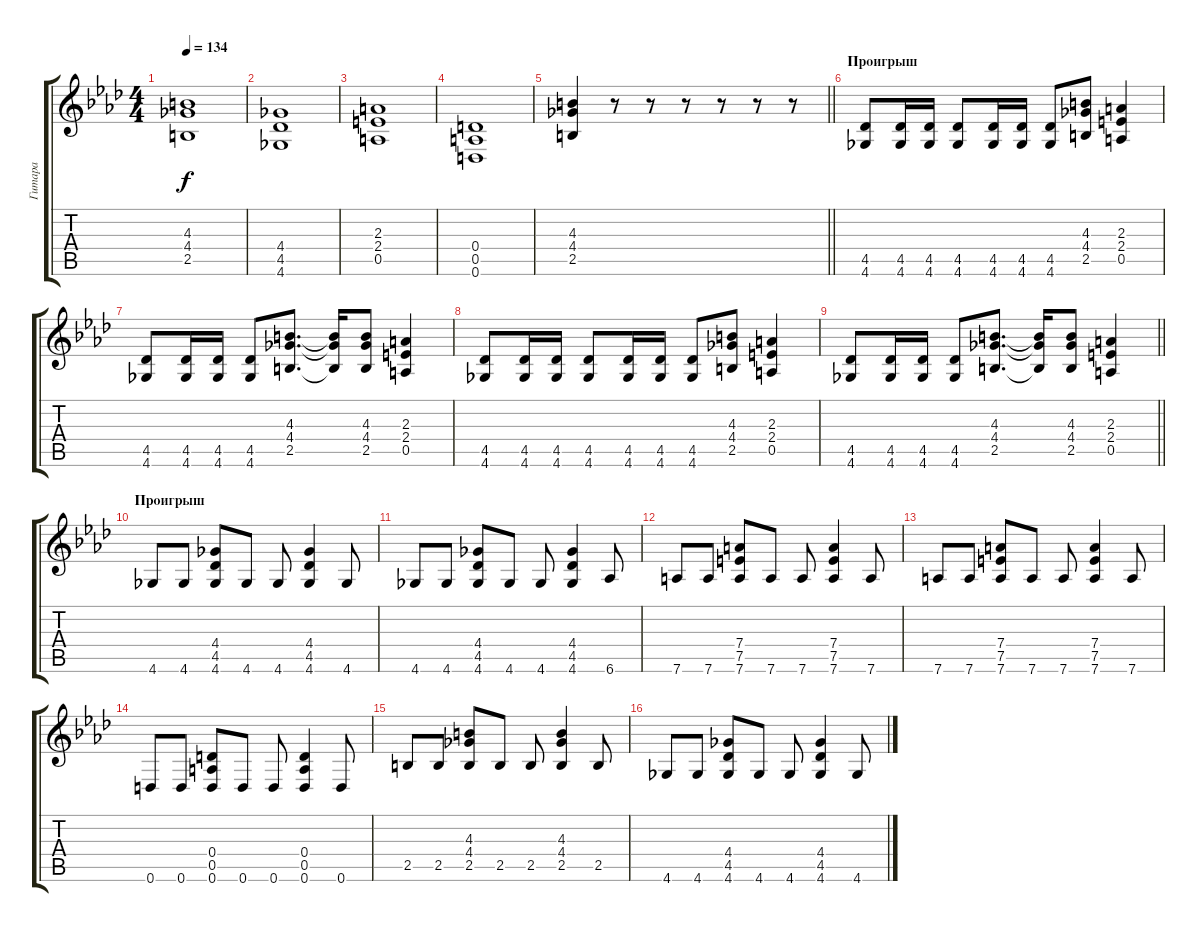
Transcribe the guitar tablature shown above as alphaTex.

\track ("Гитара" "Гитара") {instrument distortionguitar}
\staff {score tabs}
\tuning (E4 B3 G3 D3 A2 D2) {hide}
\ts (4 4)
\tempo 134
\clef g2
\ks fminor
(4.3 4.4 2.5).1{dy f} |
(4.4 4.5 4.6).1 |
(2.3 2.4 0.5).1 |
(0.4 0.5 0.6).1 |
\barLineRight lightlight
(4.3 4.4 2.5).4 r.8 r.8 r.8 r.8 r.8 r.8 |
\section ("" "Проигрыш")
(4.5 4.6).8 (4.5 4.6).16 (4.5 4.6).16 (4.5 4.6).8 (4.5 4.6).16 (4.5 4.6).16 (4.5 4.6).8 (4.3 4.4 2.5).8 (2.3 2.4 0.5).4 |
(4.5 4.6).8 (4.5 4.6).16 (4.5 4.6).16 (4.5 4.6).8 (4.3 4.4 2.5).8{d} (4.3{t} 4.4{t} 2.5{t}).16 (4.3 4.4 2.5).8 (2.3 2.4 0.5).4 |
(4.5 4.6).8 (4.5 4.6).16 (4.5 4.6).16 (4.5 4.6).8 (4.5 4.6).16 (4.5 4.6).16 (4.5 4.6).8 (4.3 4.4 2.5).8 (2.3 2.4 0.5).4 |
\barLineRight lightlight
(4.5 4.6).8 (4.5 4.6).16 (4.5 4.6).16 (4.5 4.6).8 (4.3 4.4 2.5).8{d} (4.3{t} 4.4{t} 2.5{t}).16 (4.3 4.4 2.5).8 (2.3 2.4 0.5).4 |
\section ("" "Проигрыш")
4.6.8 4.6.8 (4.4 4.5 4.6).8 4.6.8 4.6.8 (4.4 4.5 4.6).4 4.6.8 |
4.6.8 4.6.8 (4.4 4.5 4.6).8 4.6.8 4.6.8 (4.4 4.5 4.6).4 6.6.8 |
7.6.8 7.6.8 (7.4 7.5 7.6).8 7.6.8 7.6.8 (7.4 7.5 7.6).4 7.6.8 |
7.6.8 7.6.8 (7.4 7.5 7.6).8 7.6.8 7.6.8 (7.4 7.5 7.6).4 7.6.8 |
0.6.8 0.6.8 (0.4 0.5 0.6).8 0.6.8 0.6.8 (0.4 0.5 0.6).4 0.6.8 |
2.5.8 2.5.8 (4.3 4.4 2.5).8 2.5.8 2.5.8 (4.3 4.4 2.5).4 2.5.8 |
4.6.8 4.6.8 (4.4 4.5 4.6).8 4.6.8 4.6.8 (4.4 4.5 4.6).4 4.6.8
